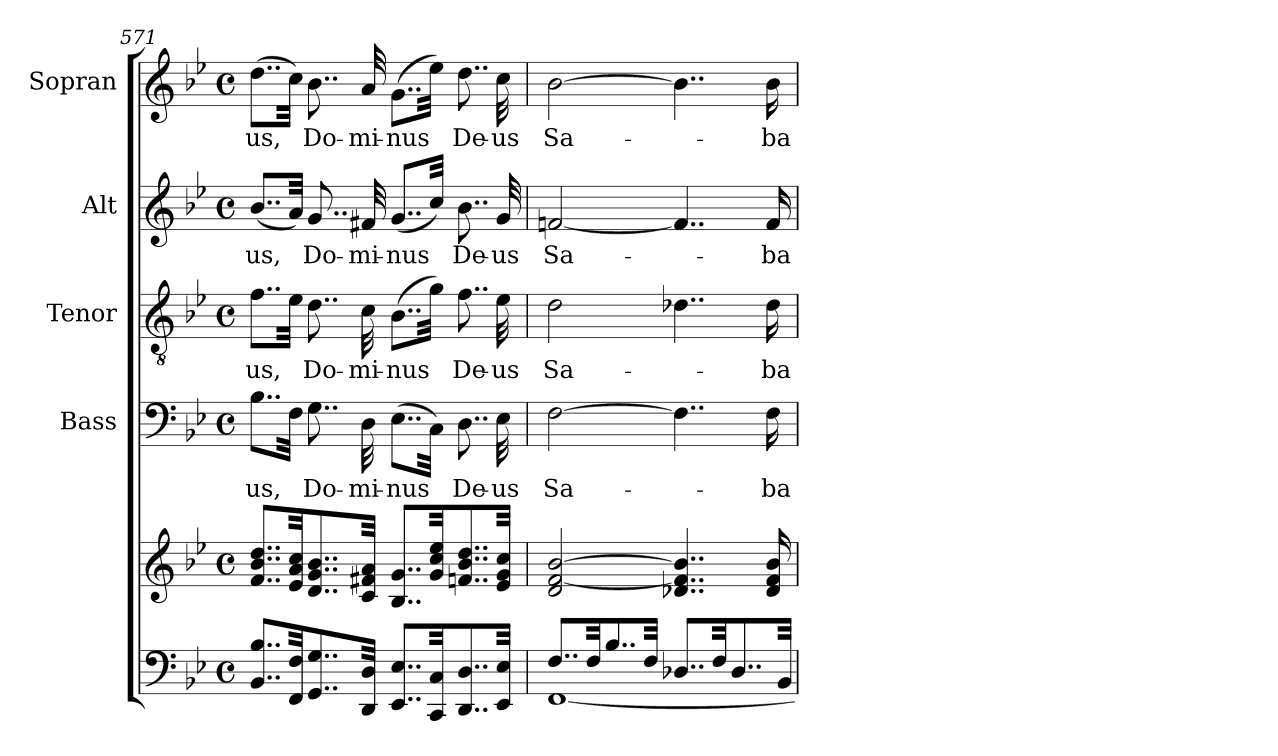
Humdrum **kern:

**kern	**kern	**kern	**text	**kern	**text	**kern	**text	**kern	**text
*part5	*part5	*part4	*part4	*part3	*part3	*part2	*part2	*part1	*part1
*staff6	*staff5	*staff4	*staff4	*staff3	*staff3	*staff2	*staff2	*staff1	*staff1
*	*	*I"Bass	*	*I"Tenor	*	*I"Alt	*	*I"Sopran	*
*	*	*I'B.	*	*I'T.	*	*I'A.	*	*I'S.	*
*clefF4	*clefG2	*clefF4	*	*clefGv2	*	*clefG2	*	*clefG2	*
*k[b-e-]	*k[b-e-]	*k[b-e-]	*	*k[b-e-]	*	*k[b-e-]	*	*k[b-e-]	*
*B-:	*B-:	*B-:	*	*B-:	*	*B-:	*	*B-:	*
*M4/4	*M4/4	*M4/4	*	*M4/4	*	*M4/4	*	*M4/4	*
*met(c)	*met(c)	*met(c)	*	*met(c)	*	*met(c)	*	*met(c)	*
=571	=571	=571	=571	=571	=571	=571	=571	=571	=571
!	!	!	!LO:LY:b	!	!LO:LY:b	!	!LO:LY:b	!	!LO:LY:b
8..BB-/ 8..B-/L	8..f/ 8..b-/ 8..dd/L	8..B-\L	-us,	8..f\L	-us,	(<8..b-/L	-us,	(>8..dd\L	-us,
32FF/ 32F/kk	32e-/ 32a/ 32cc/kk	32F\Jkk	.	32e-\Jkk	.	32a/Jkk)	.	32cc\Jkk)	.
!	!	!	!LO:LY:b	!	!LO:LY:b	!	!LO:LY:b	!	!LO:LY:b
8..GG/ 8..G/	8..d/ 8..g/ 8..b-/	8..G\	Do-	8..d\	Do-	8..g/	Do-	8..b-\	Do-
!	!	!	!LO:LY:b	!	!LO:LY:b	!	!LO:LY:b	!	!LO:LY:b
32DD/ 32D/Jkk	32c/ 32f#X/ 32a/Jkk	32D\	-mi-	32c\	-mi-	32f#X/	-mi-	32a/	-mi-
!	!	!	!LO:LY:b	!	!LO:LY:b	!	!LO:LY:b	!	!LO:LY:b
8..EE-/ 8..E-/L	8..B-/ 8..g/L	(>8..E-\L	-nus	(>8..B-\L	-nus	(<8..g/L	-nus	(>8..g\L	-nus
32CC/ 32C/kk	32g/ 32cc/ 32ee-/kk	32C\Jkk)	.	32g\Jkk)	.	32cc/Jkk)	.	32ee-\Jkk)	.
!	!	!	!LO:LY:b	!	!LO:LY:b	!	!LO:LY:b	!	!LO:LY:b
8..DD/ 8..D/	8..fn/ 8..b-/ 8..dd/	8..D\	De-	8..f\	De-	8..b-\	De-	8..dd\	De-
!	!	!	!LO:LY:b	!	!LO:LY:b	!	!LO:LY:b	!	!LO:LY:b
32EE-/ 32E-/Jkk	32e-/ 32g/ 32cc/Jkk	32E-\	-us	32e-\	-us	32g/	-us	32cc\	-us
=572	=572	=572	=572	=572	=572	=572	=572	=572	=572
*^	*	*	*	*	*	*	*	*	*
!	!	!	!	!LO:LY:b	!	!LO:LY:b	!	!LO:LY:b	!	!LO:LY:b
8..F/L	[<1FF	2d/ [2f/ [2b-/	[2F\	Sa-	2d\	Sa-	[2fn/	Sa-	[2b-\	Sa-
32F/kk	.	.	.	.	.	.	.	.	.	.
8..B-/	.	.	.	.	.	.	.	.	.	.
32F/Jkk	.	.	.	.	.	.	.	.	.	.
8..D-X/L	.	4..d-X/ 4..f/] 4..b-/]	4..F\]	.	4..d-X\	.	4..f/]	.	4..b-\]	.
32F/kk	.	.	.	.	.	.	.	.	.	.
8..D-/	.	.	.	.	.	.	.	.	.	.
!	!	!	!	!LO:LY:b	!	!LO:LY:b	!	!LO:LY:b	!	!LO:LY:b
.	.	16d-/ 16f/ 16b-/	16F\	-ba-	16d-\	-ba-	16f/	-ba-	16b-\	-ba-
32BB-/Jkk	.	.	.	.	.	.	.	.	.	.
*v	*v	*	*	*	*	*	*	*	*	*
=	=	=	=	=	=	=	=	=	=
*-	*-	*-	*-	*-	*-	*-	*-	*-	*-
